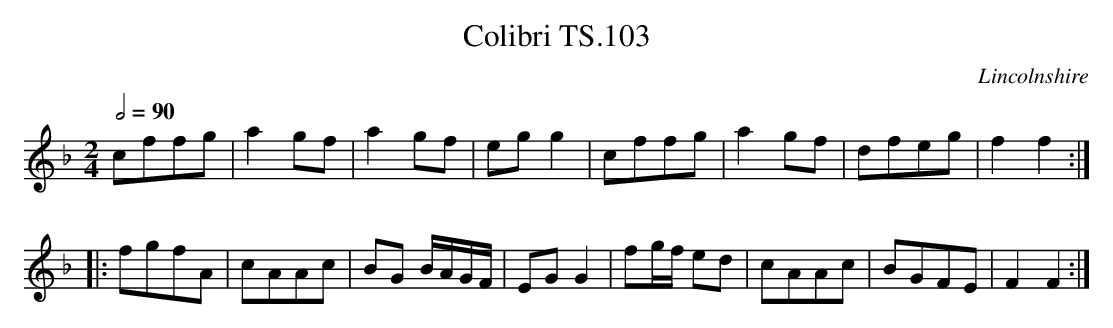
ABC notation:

X:1
T:Colibri TS.103
L:1/8
M:2/4
O:Lincolnshire
Q:1/2=90
K:F
cffg|a2gf|a2gf|egg2|cffg|a2gf|dfeg|f2f2:|!
|:fgfA|cAAc|BG B/A/G/F/|EGG2|fg/f/ ed|cAAc|BGFE|F2F2:|]
